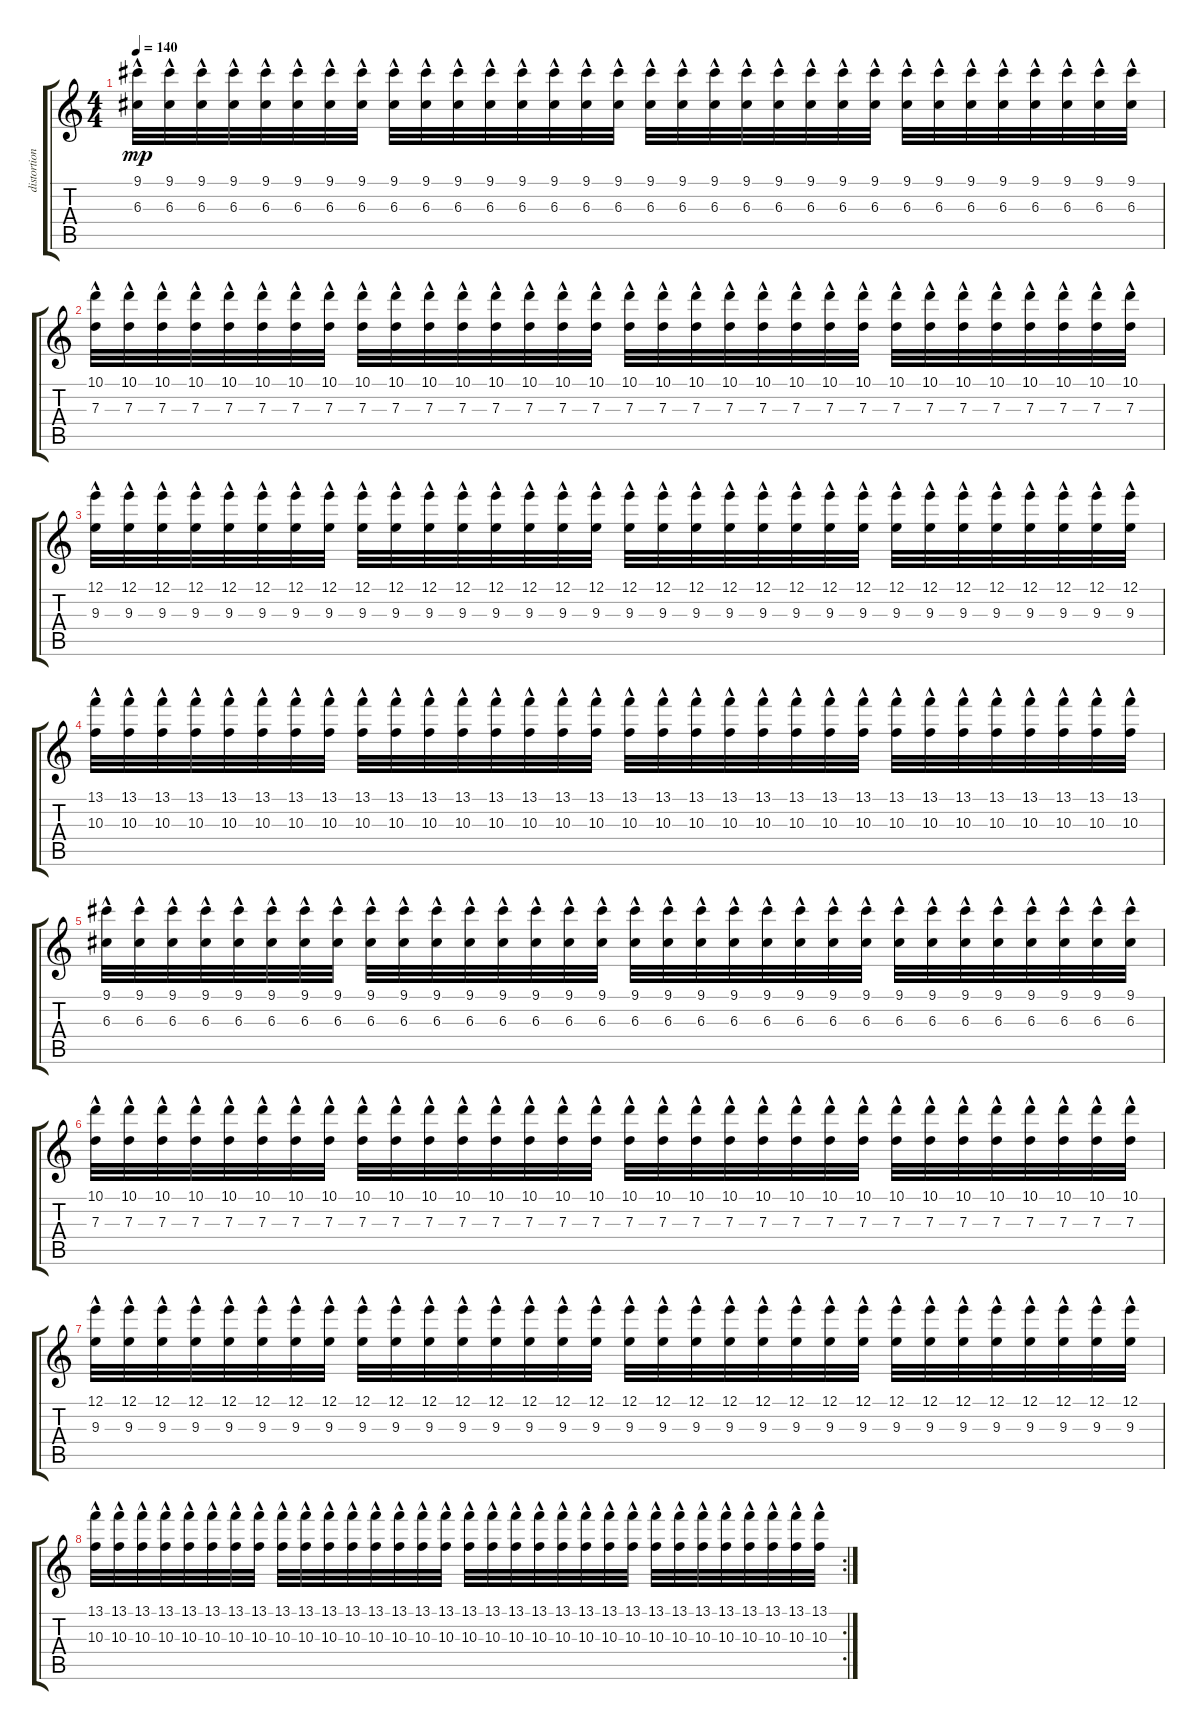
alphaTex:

\track ("distortion solo guitar" "distortion") {instrument distortionguitar}
\staff {score tabs}
\tuning (E4 B3 G3 D3 A2 E2) {hide}
\ts (4 4)
\tempo 140
\clef g2
\ks c
(9.1{hac} 6.3{hac}).32{dy mp} (9.1{hac} 6.3{hac}).32 (9.1{hac} 6.3{hac}).32 (9.1{hac} 6.3{hac}).32 (9.1{hac} 6.3{hac}).32 (9.1{hac} 6.3{hac}).32 (9.1{hac} 6.3{hac}).32 (9.1{hac} 6.3{hac}).32 (9.1{hac} 6.3{hac}).32 (9.1{hac} 6.3{hac}).32 (9.1{hac} 6.3{hac}).32 (9.1{hac} 6.3{hac}).32 (9.1{hac} 6.3{hac}).32 (9.1{hac} 6.3{hac}).32 (9.1{hac} 6.3{hac}).32 (9.1{hac} 6.3{hac}).32 (9.1{hac} 6.3{hac}).32 (9.1{hac} 6.3{hac}).32 (9.1{hac} 6.3{hac}).32 (9.1{hac} 6.3{hac}).32 (9.1{hac} 6.3{hac}).32 (9.1{hac} 6.3{hac}).32 (9.1{hac} 6.3{hac}).32 (9.1{hac} 6.3{hac}).32 (9.1{hac} 6.3{hac}).32 (9.1{hac} 6.3{hac}).32 (9.1{hac} 6.3{hac}).32 (9.1{hac} 6.3{hac}).32 (9.1{hac} 6.3{hac}).32 (9.1{hac} 6.3{hac}).32 (9.1{hac} 6.3{hac}).32 (9.1{hac} 6.3{hac}).32 |
(10.1{hac} 7.3{hac}).32 (10.1{hac} 7.3{hac}).32 (10.1{hac} 7.3{hac}).32 (10.1{hac} 7.3{hac}).32 (10.1{hac} 7.3{hac}).32 (10.1{hac} 7.3{hac}).32 (10.1{hac} 7.3{hac}).32 (10.1{hac} 7.3{hac}).32 (10.1{hac} 7.3{hac}).32 (10.1{hac} 7.3{hac}).32 (10.1{hac} 7.3{hac}).32 (10.1{hac} 7.3{hac}).32 (10.1{hac} 7.3{hac}).32 (10.1{hac} 7.3{hac}).32 (10.1{hac} 7.3{hac}).32 (10.1{hac} 7.3{hac}).32 (10.1{hac} 7.3{hac}).32 (10.1{hac} 7.3{hac}).32 (10.1{hac} 7.3{hac}).32 (10.1{hac} 7.3{hac}).32 (10.1{hac} 7.3{hac}).32 (10.1{hac} 7.3{hac}).32 (10.1{hac} 7.3{hac}).32 (10.1{hac} 7.3{hac}).32 (10.1{hac} 7.3{hac}).32 (10.1{hac} 7.3{hac}).32 (10.1{hac} 7.3{hac}).32 (10.1{hac} 7.3{hac}).32 (10.1{hac} 7.3{hac}).32 (10.1{hac} 7.3{hac}).32 (10.1{hac} 7.3{hac}).32 (10.1{hac} 7.3{hac}).32 |
(12.1{hac} 9.3{hac}).32 (12.1{hac} 9.3{hac}).32 (12.1{hac} 9.3{hac}).32 (12.1{hac} 9.3{hac}).32 (12.1{hac} 9.3{hac}).32 (12.1{hac} 9.3{hac}).32 (12.1{hac} 9.3{hac}).32 (12.1{hac} 9.3{hac}).32 (12.1{hac} 9.3{hac}).32 (12.1{hac} 9.3{hac}).32 (12.1{hac} 9.3{hac}).32 (12.1{hac} 9.3{hac}).32 (12.1{hac} 9.3{hac}).32 (12.1{hac} 9.3{hac}).32 (12.1{hac} 9.3{hac}).32 (12.1{hac} 9.3{hac}).32 (12.1{hac} 9.3{hac}).32 (12.1{hac} 9.3{hac}).32 (12.1{hac} 9.3{hac}).32 (12.1{hac} 9.3{hac}).32 (12.1{hac} 9.3{hac}).32 (12.1{hac} 9.3{hac}).32 (12.1{hac} 9.3{hac}).32 (12.1{hac} 9.3{hac}).32 (12.1{hac} 9.3{hac}).32 (12.1{hac} 9.3{hac}).32 (12.1{hac} 9.3{hac}).32 (12.1{hac} 9.3{hac}).32 (12.1{hac} 9.3{hac}).32 (12.1{hac} 9.3{hac}).32 (12.1{hac} 9.3{hac}).32 (12.1{hac} 9.3{hac}).32 |
(13.1{hac} 10.3{hac}).32 (13.1{hac} 10.3{hac}).32 (13.1{hac} 10.3{hac}).32 (13.1{hac} 10.3{hac}).32 (13.1{hac} 10.3{hac}).32 (13.1{hac} 10.3{hac}).32 (13.1{hac} 10.3{hac}).32 (13.1{hac} 10.3{hac}).32 (13.1{hac} 10.3{hac}).32 (13.1{hac} 10.3{hac}).32 (13.1{hac} 10.3{hac}).32 (13.1{hac} 10.3{hac}).32 (13.1{hac} 10.3{hac}).32 (13.1{hac} 10.3{hac}).32 (13.1{hac} 10.3{hac}).32 (13.1{hac} 10.3{hac}).32 (13.1{hac} 10.3{hac}).32 (13.1{hac} 10.3{hac}).32 (13.1{hac} 10.3{hac}).32 (13.1{hac} 10.3{hac}).32 (13.1{hac} 10.3{hac}).32 (13.1{hac} 10.3{hac}).32 (13.1{hac} 10.3{hac}).32 (13.1{hac} 10.3{hac}).32 (13.1{hac} 10.3{hac}).32 (13.1{hac} 10.3{hac}).32 (13.1{hac} 10.3{hac}).32 (13.1{hac} 10.3{hac}).32 (13.1{hac} 10.3{hac}).32 (13.1{hac} 10.3{hac}).32 (13.1{hac} 10.3{hac}).32 (13.1{hac} 10.3{hac}).32 |
(9.1{hac} 6.3{hac}).32 (9.1{hac} 6.3{hac}).32 (9.1{hac} 6.3{hac}).32 (9.1{hac} 6.3{hac}).32 (9.1{hac} 6.3{hac}).32 (9.1{hac} 6.3{hac}).32 (9.1{hac} 6.3{hac}).32 (9.1{hac} 6.3{hac}).32 (9.1{hac} 6.3{hac}).32 (9.1{hac} 6.3{hac}).32 (9.1{hac} 6.3{hac}).32 (9.1{hac} 6.3{hac}).32 (9.1{hac} 6.3{hac}).32 (9.1{hac} 6.3{hac}).32 (9.1{hac} 6.3{hac}).32 (9.1{hac} 6.3{hac}).32 (9.1{hac} 6.3{hac}).32 (9.1{hac} 6.3{hac}).32 (9.1{hac} 6.3{hac}).32 (9.1{hac} 6.3{hac}).32 (9.1{hac} 6.3{hac}).32 (9.1{hac} 6.3{hac}).32 (9.1{hac} 6.3{hac}).32 (9.1{hac} 6.3{hac}).32 (9.1{hac} 6.3{hac}).32 (9.1{hac} 6.3{hac}).32 (9.1{hac} 6.3{hac}).32 (9.1{hac} 6.3{hac}).32 (9.1{hac} 6.3{hac}).32 (9.1{hac} 6.3{hac}).32 (9.1{hac} 6.3{hac}).32 (9.1{hac} 6.3{hac}).32 |
(10.1{hac} 7.3{hac}).32 (10.1{hac} 7.3{hac}).32 (10.1{hac} 7.3{hac}).32 (10.1{hac} 7.3{hac}).32 (10.1{hac} 7.3{hac}).32 (10.1{hac} 7.3{hac}).32 (10.1{hac} 7.3{hac}).32 (10.1{hac} 7.3{hac}).32 (10.1{hac} 7.3{hac}).32 (10.1{hac} 7.3{hac}).32 (10.1{hac} 7.3{hac}).32 (10.1{hac} 7.3{hac}).32 (10.1{hac} 7.3{hac}).32 (10.1{hac} 7.3{hac}).32 (10.1{hac} 7.3{hac}).32 (10.1{hac} 7.3{hac}).32 (10.1{hac} 7.3{hac}).32 (10.1{hac} 7.3{hac}).32 (10.1{hac} 7.3{hac}).32 (10.1{hac} 7.3{hac}).32 (10.1{hac} 7.3{hac}).32 (10.1{hac} 7.3{hac}).32 (10.1{hac} 7.3{hac}).32 (10.1{hac} 7.3{hac}).32 (10.1{hac} 7.3{hac}).32 (10.1{hac} 7.3{hac}).32 (10.1{hac} 7.3{hac}).32 (10.1{hac} 7.3{hac}).32 (10.1{hac} 7.3{hac}).32 (10.1{hac} 7.3{hac}).32 (10.1{hac} 7.3{hac}).32 (10.1{hac} 7.3{hac}).32 |
(12.1{hac} 9.3{hac}).32 (12.1{hac} 9.3{hac}).32 (12.1{hac} 9.3{hac}).32 (12.1{hac} 9.3{hac}).32 (12.1{hac} 9.3{hac}).32 (12.1{hac} 9.3{hac}).32 (12.1{hac} 9.3{hac}).32 (12.1{hac} 9.3{hac}).32 (12.1{hac} 9.3{hac}).32 (12.1{hac} 9.3{hac}).32 (12.1{hac} 9.3{hac}).32 (12.1{hac} 9.3{hac}).32 (12.1{hac} 9.3{hac}).32 (12.1{hac} 9.3{hac}).32 (12.1{hac} 9.3{hac}).32 (12.1{hac} 9.3{hac}).32 (12.1{hac} 9.3{hac}).32 (12.1{hac} 9.3{hac}).32 (12.1{hac} 9.3{hac}).32 (12.1{hac} 9.3{hac}).32 (12.1{hac} 9.3{hac}).32 (12.1{hac} 9.3{hac}).32 (12.1{hac} 9.3{hac}).32 (12.1{hac} 9.3{hac}).32 (12.1{hac} 9.3{hac}).32 (12.1{hac} 9.3{hac}).32 (12.1{hac} 9.3{hac}).32 (12.1{hac} 9.3{hac}).32 (12.1{hac} 9.3{hac}).32 (12.1{hac} 9.3{hac}).32 (12.1{hac} 9.3{hac}).32 (12.1{hac} 9.3{hac}).32 |
\rc 2
(13.1{hac} 10.3{hac}).32 (13.1{hac} 10.3{hac}).32 (13.1{hac} 10.3{hac}).32 (13.1{hac} 10.3{hac}).32 (13.1{hac} 10.3{hac}).32 (13.1{hac} 10.3{hac}).32 (13.1{hac} 10.3{hac}).32 (13.1{hac} 10.3{hac}).32 (13.1{hac} 10.3{hac}).32 (13.1{hac} 10.3{hac}).32 (13.1{hac} 10.3{hac}).32 (13.1{hac} 10.3{hac}).32 (13.1{hac} 10.3{hac}).32 (13.1{hac} 10.3{hac}).32 (13.1{hac} 10.3{hac}).32 (13.1{hac} 10.3{hac}).32 (13.1{hac} 10.3{hac}).32 (13.1{hac} 10.3{hac}).32 (13.1{hac} 10.3{hac}).32 (13.1{hac} 10.3{hac}).32 (13.1{hac} 10.3{hac}).32 (13.1{hac} 10.3{hac}).32 (13.1{hac} 10.3{hac}).32 (13.1{hac} 10.3{hac}).32 (13.1{hac} 10.3{hac}).32 (13.1{hac} 10.3{hac}).32 (13.1{hac} 10.3{hac}).32 (13.1{hac} 10.3{hac}).32 (13.1{hac} 10.3{hac}).32 (13.1{hac} 10.3{hac}).32 (13.1{hac} 10.3{hac}).32 (13.1{hac} 10.3{hac}).32
